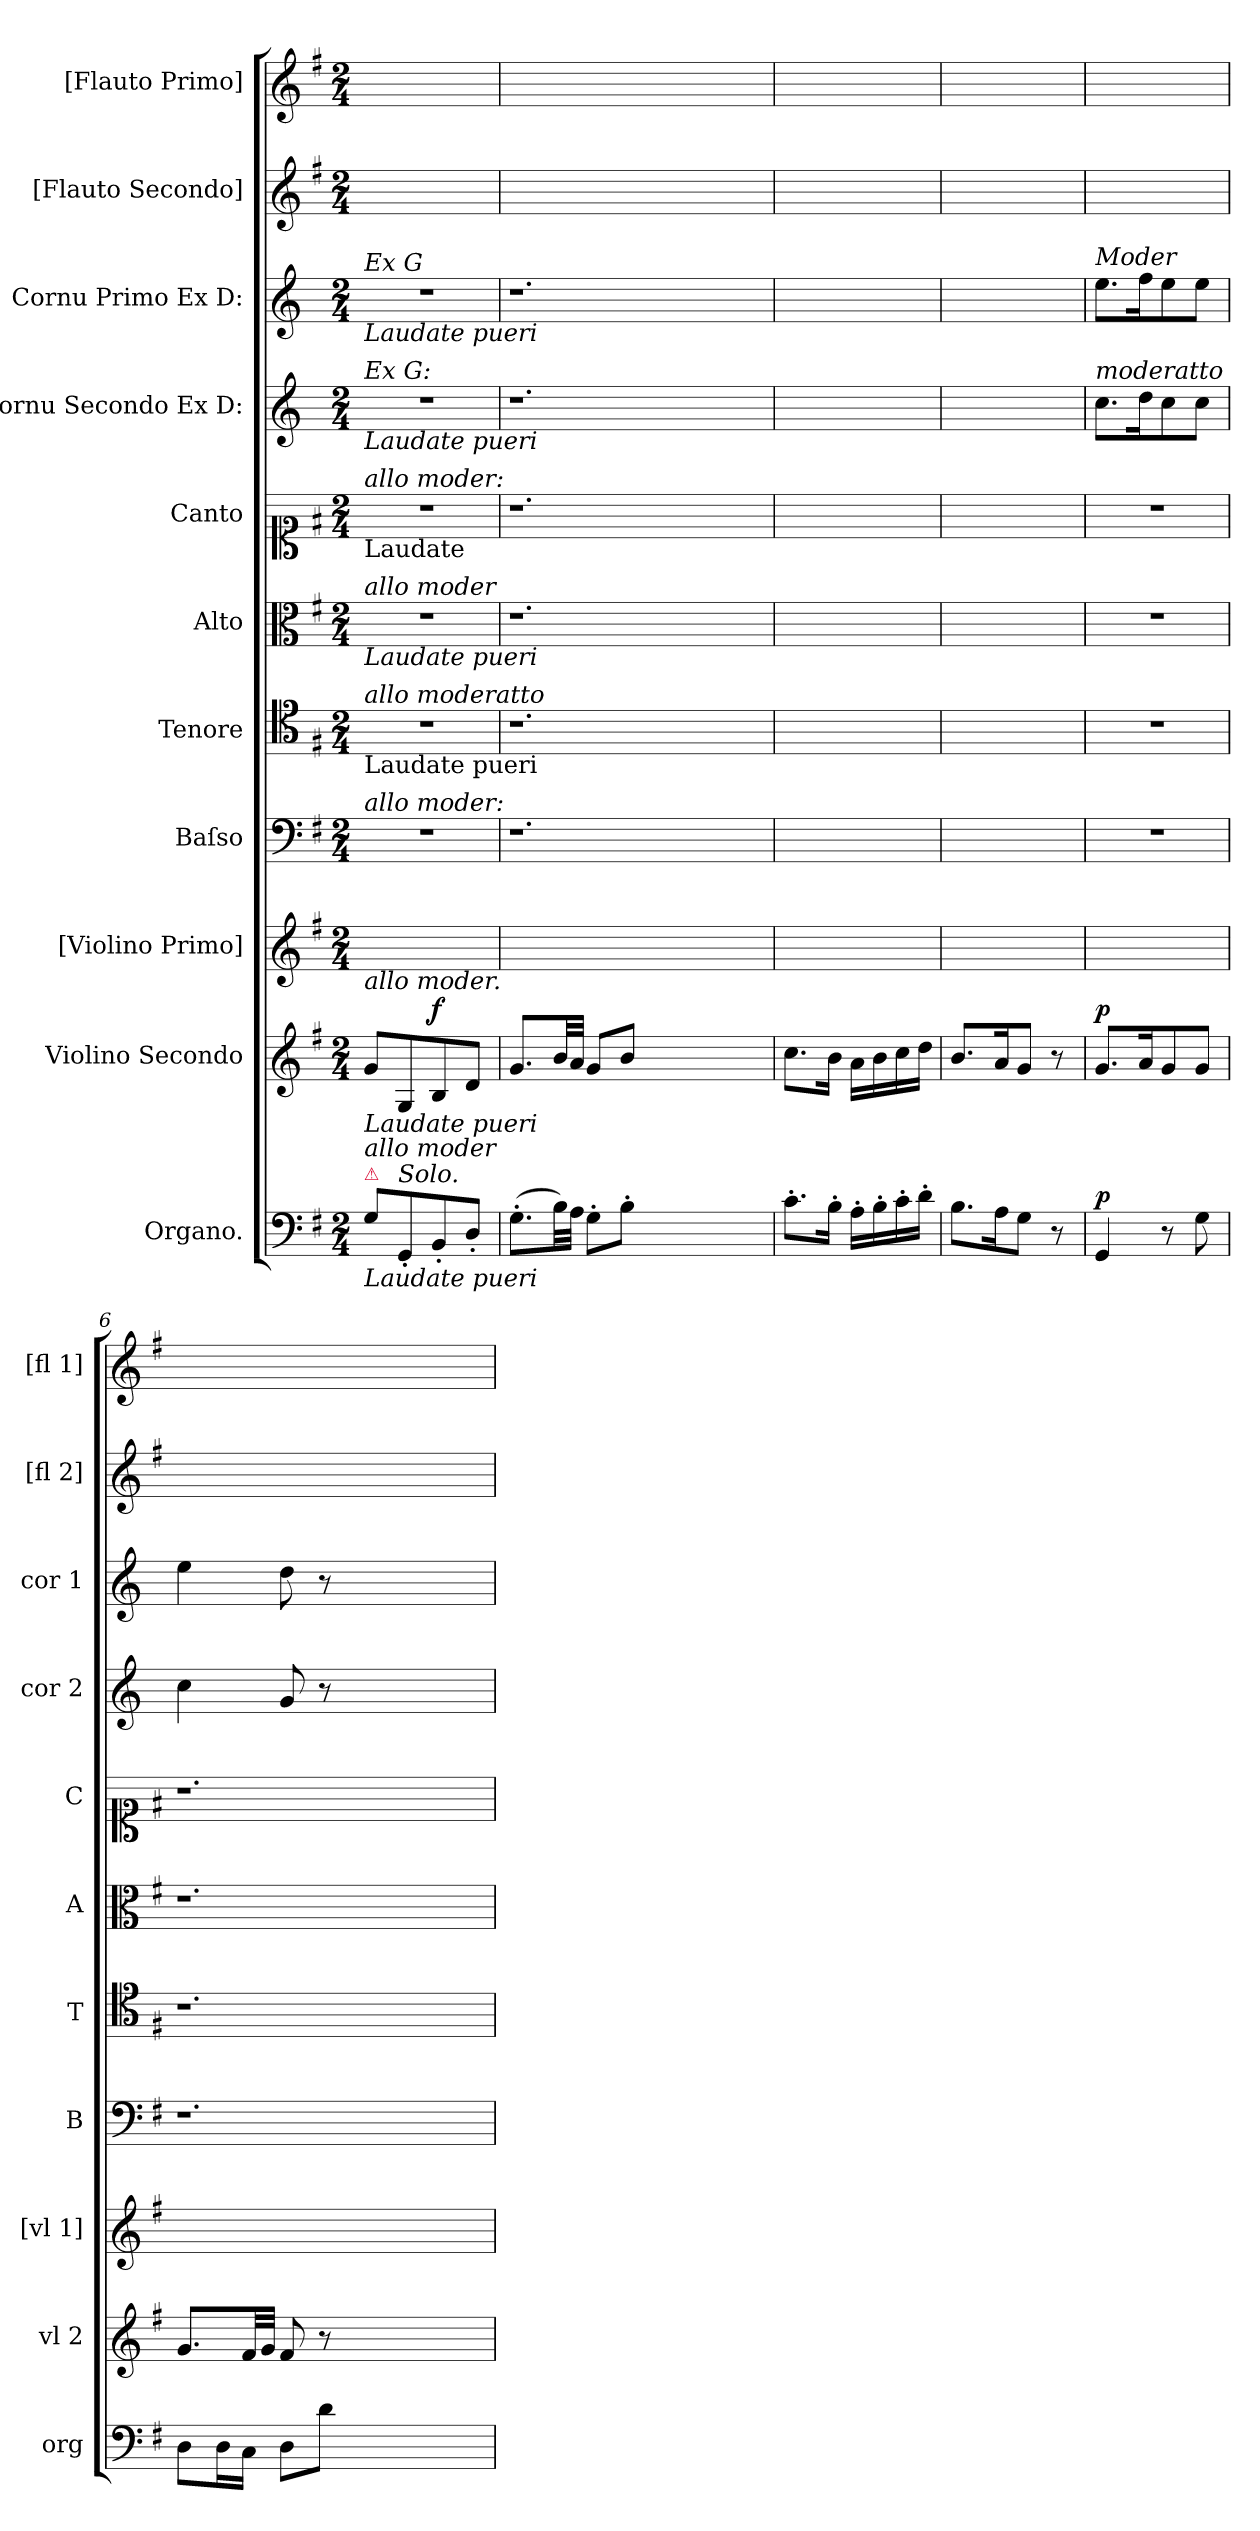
**kern	**dynam	**kern	**dynam	**kern	**kern	**kern	**kern	**kern	**kern	**kern	**kern	**kern
*part11	*part11	*part10	*part10	*part9	*part8	*part7	*part6	*part5	*part4	*part3	*part2	*part1
*staff11	*staff11	*staff10	*staff10	*staff9	*staff8	*staff7	*staff6	*staff5	*staff4	*staff3	*staff2	*staff1
*I"Organo.	*	*I"Violino Secondo	*	*I"[Violino Primo]	*I"Baſso	*I"Tenore	*I"Alto	*I"Canto	*I"Cornu Secondo Ex D:	*I"Cornu Primo Ex D:	*I"[Flauto Secondo]	*I"[Flauto Primo]
*I'org	*	*I'vl 2	*	*I'[vl 1]	*I'B	*I'T	*I'A	*I'C	*I'cor 2	*I'cor 1	*I'[fl 2]	*I'[fl 1]
*clefF4	*	*clefG2	*	*clefG2	*clefF4	*clefC4	*clefC3	*clefC1	*clefG2	*clefG2	*clefG2	*clefG2
*	*	*	*	*	*	*	*	*	*ITrd3c5	*ITrd3c5	*	*
*k[f#]	*	*k[f#]	*	*k[f#]	*k[f#]	*k[f#]	*k[f#]	*k[f#]	*k[f#]	*k[f#]	*k[f#]	*k[f#]
*M2/4	*	*M2/4	*	*M2/4	*M2/4	*M2/4	*M2/4	*M2/4	*M2/4	*M2/4	*M2/4	*M2/4
=1	=1	=1	=1	=1	=1	=1	=1	=1	=1	=1	=1	=1
!	!	!	!	!	!	!	!	!	!	!LO:TX:b:i:t=Laudate pueri	!	!
!	!	!	!	!	!	!	!	!	!	!LO:TX:a:i:t=Ex G	!	!
!	!	!	!	!	!	!	!	!	!LO:TX:a:i:t=Ex G&colon;	!	!	!
!	!	!	!	!	!	!	!	!	!LO:TX:b:i:t=Laudate pueri	!	!	!
!	!	!	!	!	!	!	!	!LO:TX:b:t=Laudate	!	!	!	!
!	!	!	!	!	!	!	!	!LO:TX:a:i:t=allo moder&colon;	!	!	!	!
!	!	!	!	!	!	!	!LO:TX:b:i:t=Laudate pueri	!	!	!	!	!
!	!	!	!	!	!	!	!LO:TX:a:i:t=allo moder	!	!	!	!	!
!	!	!	!	!	!	!LO:TX:b:t=Laudate pueri	!	!	!	!	!	!
!	!	!	!	!	!	!LO:TX:a:i:t=allo moderatto	!	!	!	!	!	!
!	!	!	!	!	!LO:TX:a:i:t=allo moder&colon;	!	!	!	!	!	!	!
!	!	!LO:TX:b:i:t=Laudate pueri	!	!	!	!	!	!	!	!	!	!
!	!	!LO:TX:a:i:t=allo moder.	!	!	!	!	!	!	!	!	!	!
!LO:TX:a:color=crimson:t=⚠	!	!	!	!	!	!	!	!	!	!	!	!
!LO:TX:a:i:t=allo moder	!	!	!	!	!	!	!	!	!	!	!	!
!LO:TX:b:i:t=Laudate pueri	!	!	!	!	!	!	!	!	!	!	!	!
8G\L	.	8g/L	.	2ryy	2r	2r	2r	2r	2r	2r	2ryy	2ryy
!LO:TX:a:i:t=Solo.	!	!	!	!	!	!	!	!	!	!	!	!
8GG'/	.	8G/	.	.	.	.	.	.	.	.	.	.
!	!	!	!LO:DY:a	!	!	!	!	!	!	!	!	!
8BB'/	.	8B/	f	.	.	.	.	.	.	.	.	.
8D'/J	.	8d/J	.	.	.	.	.	.	.	.	.	.
=2	=2	=2	=2	=2	=2	=2	=2	=2	=2	=2	=2	=2
(8.G'\L	.	8.g/L	.	2ryy	1.r	1.r	1.r	1.r	1.r	1.r	2ryy	2ryy
32B\LL)	.	32b/LL	.	.	.	.	.	.	.	.	.	.
32A\JJJ	.	32a/JJJ	.	.	.	.	.	.	.	.	.	.
8G'\L	.	8g/L	.	.	.	.	.	.	.	.	.	.
8B'\J	.	8b/J	.	.	.	.	.	.	.	.	.	.
1ryy	.	1ryy	.	1ryy	.	.	.	.	.	.	1ryy	1ryy
=3	=3	=3	=3	=3	=3	=3	=3	=3	=3	=3	=3	=3
8.c'\L	.	8.cc\L	.	2ryy	2ryy	2ryy	2ryy	2ryy	2ryy	2ryy	2ryy	2ryy
16B'\Jk	.	16b\Jk	.	.	.	.	.	.	.	.	.	.
16A'\LL	.	16a\LL	.	.	.	.	.	.	.	.	.	.
16B'\	.	16b\	.	.	.	.	.	.	.	.	.	.
16c'\	.	16cc\	.	.	.	.	.	.	.	.	.	.
16d'\JJ	.	16dd\JJ	.	.	.	.	.	.	.	.	.	.
=4	=4	=4	=4	=4	=4	=4	=4	=4	=4	=4	=4	=4
8.B\L	.	8.b/L	.	2ryy	2ryy	2ryy	2ryy	2ryy	2ryy	2ryy	2ryy	2ryy
16A\K	.	16a/K	.	.	.	.	.	.	.	.	.	.
8G\J	.	8g/J	.	.	.	.	.	.	.	.	.	.
8r	.	8r	.	.	.	.	.	.	.	.	.	.
=5	=5	=5	=5	=5	=5	=5	=5	=5	=5	=5	=5	=5
!	!	!	!	!	!	!	!	!	!	!LO:TX:a:i:t=Moder	!	!
!	!	!	!	!	!	!	!	!	!LO:TX:a:i:t=moderatto	!	!	!
!	!LO:DY:a	!	!LO:DY:a	!	!	!	!	!	!	!	!	!
4GG/	p	8.g/L	p	2ryy	2r	2r	2r	2r	8.g\L	8.b\L	2ryy	2ryy
.	.	16a/K	.	.	.	.	.	.	16a\K	16cc\K	.	.
8r	.	8g/	.	.	.	.	.	.	8g\	8b\	.	.
8G\	.	8g/J	.	.	.	.	.	.	8g\J	8b\J	.	.
=6	=6	=6	=6	=6	=6	=6	=6	=6	=6	=6	=6	=6
8D\L	.	8.g/L	.	2ryy	1.r	1.r	1.r	1.r	4g\	4b\	2ryy	2ryy
16D\L	.	.	.	.	.	.	.	.	.	.	.	.
16C\JJ	.	32f#/LL	.	.	.	.	.	.	.	.	.	.
.	.	32g/JJJ	.	.	.	.	.	.	.	.	.	.
8D\L	.	8f#/	.	.	.	.	.	.	8d/	8a\	.	.
8d\J	.	8r	.	.	.	.	.	.	8r	8r	.	.
1ryy	.	1ryy	.	1ryy	.	.	.	.	1ryy	1ryy	1ryy	1ryy
=	=	=	=	=	=	=	=	=	=	=	=	=
*-	*-	*-	*-	*-	*-	*-	*-	*-	*-	*-	*-	*-
